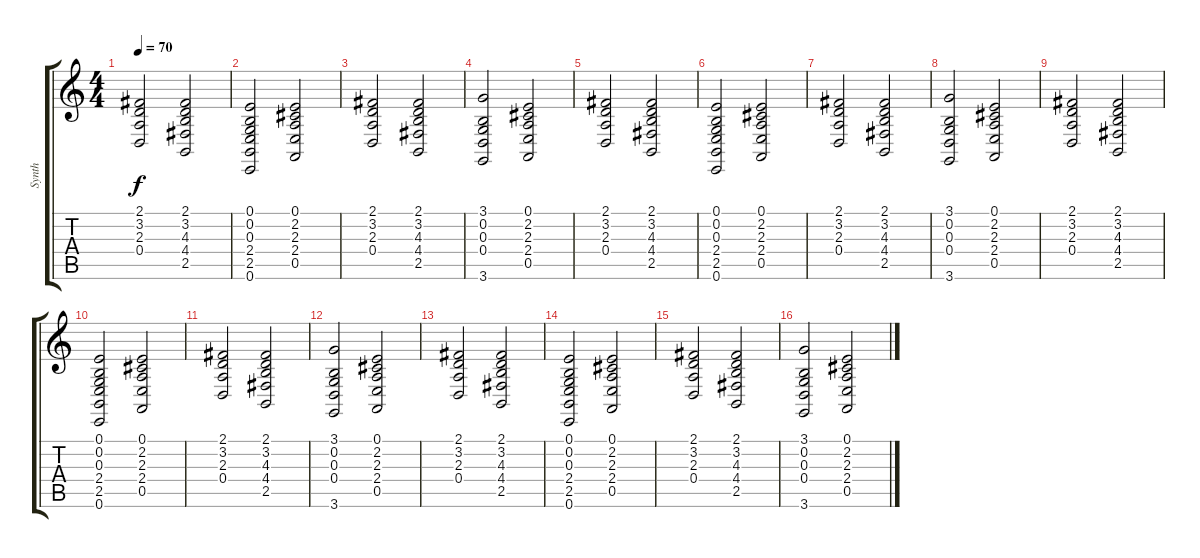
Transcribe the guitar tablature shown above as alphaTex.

\track ("Synth" "Synth") {instrument synthstrings1}
\staff {score tabs}
\tuning (E4 B3 G3 D3 A2 E2) {hide}
\ts (4 4)
\tempo 70
\clef g2
\ks c
(2.1 3.2 2.3 0.4).2{dy f} (2.1 3.2 4.3 4.4 2.5).2 |
(0.1 0.2 0.3 2.4 2.5 0.6).2 (0.1 2.2 2.3 2.4 0.5).2 |
(2.1 3.2 2.3 0.4).2 (2.1 3.2 4.3 4.4 2.5).2 |
(3.1 0.2 0.3 0.4 3.6).2 (0.1 2.2 2.3 2.4 0.5).2 |
(2.1 3.2 2.3 0.4).2 (2.1 3.2 4.3 4.4 2.5).2 |
(0.1 0.2 0.3 2.4 2.5 0.6).2 (0.1 2.2 2.3 2.4 0.5).2 |
(2.1 3.2 2.3 0.4).2 (2.1 3.2 4.3 4.4 2.5).2 |
(3.1 0.2 0.3 0.4 3.6).2 (0.1 2.2 2.3 2.4 0.5).2 |
(2.1 3.2 2.3 0.4).2 (2.1 3.2 4.3 4.4 2.5).2 |
(0.1 0.2 0.3 2.4 2.5 0.6).2 (0.1 2.2 2.3 2.4 0.5).2 |
(2.1 3.2 2.3 0.4).2 (2.1 3.2 4.3 4.4 2.5).2 |
(3.1 0.2 0.3 0.4 3.6).2 (0.1 2.2 2.3 2.4 0.5).2 |
(2.1 3.2 2.3 0.4).2 (2.1 3.2 4.3 4.4 2.5).2 |
(0.1 0.2 0.3 2.4 2.5 0.6).2 (0.1 2.2 2.3 2.4 0.5).2 |
(2.1 3.2 2.3 0.4).2 (2.1 3.2 4.3 4.4 2.5).2 |
(3.1 0.2 0.3 0.4 3.6).2 (0.1 2.2 2.3 2.4 0.5).2
